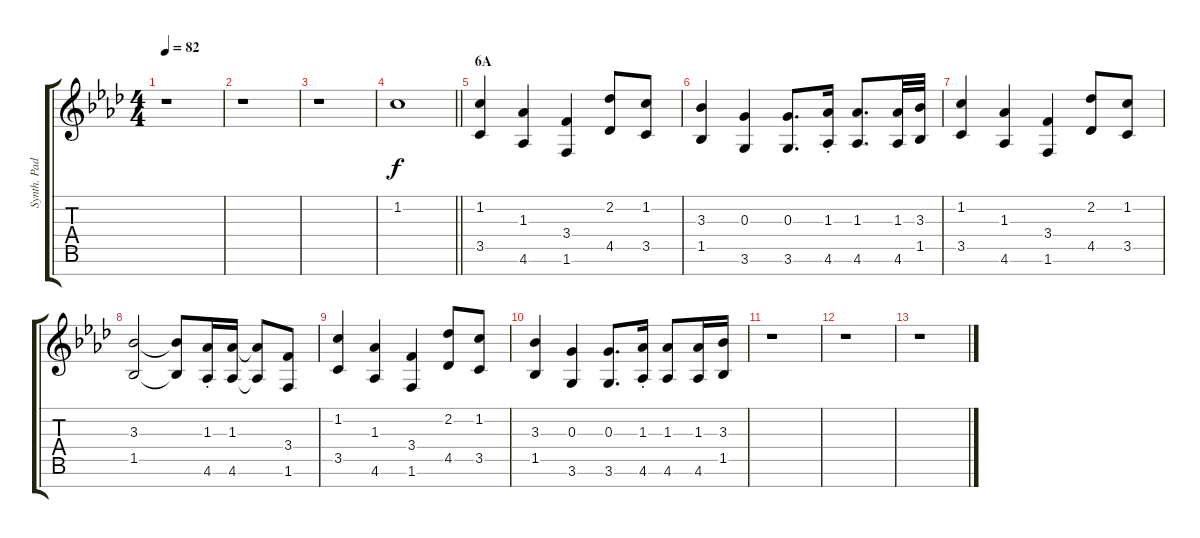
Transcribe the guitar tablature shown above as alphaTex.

\track ("Synth. Pad I" "Synth. Pad") {instrument lead1square}
\staff {score tabs}
\tuning (E5 B4 G4 D4 A3 E3 B2) {hide}
\ts (4 4)
\tempo 82
\clef g2
\ks ab
r.1{dy f} |
r.1 |
r.1 |
\barLineRight lightlight
1.2.1 |
\section ("" "6A")
(1.2 3.5).4 (1.3 4.6).4 (3.4 1.6).4 (2.2 4.5).8 (1.2 3.5).8 |
(3.3 1.5).4 (0.3 3.6).4 (0.3 3.6).8{d} (1.3{st} 4.6{st}).16 (1.3 4.6).8{d} (1.3 4.6).32 (3.3 1.5).32 |
(1.2 3.5).4 (1.3 4.6).4 (3.4 1.6).4 (2.2 4.5).8 (1.2 3.5).8 |
(3.3 1.5).2 (3.3{t} 1.5{t}).8 (1.3{st} 4.6{st}).16 (1.3 4.6).16 (1.3{t} 4.6{t}).8 (3.4 1.6).8 |
(1.2 3.5).4 (1.3 4.6).4 (3.4 1.6).4 (2.2 4.5).8 (1.2 3.5).8 |
(3.3 1.5).4 (0.3 3.6).4 (0.3 3.6).8{d} (1.3{st} 4.6{st}).16 (1.3 4.6).8 (1.3 4.6).16 (3.3 1.5).16 |
r.1 |
r.1 |
r.1
